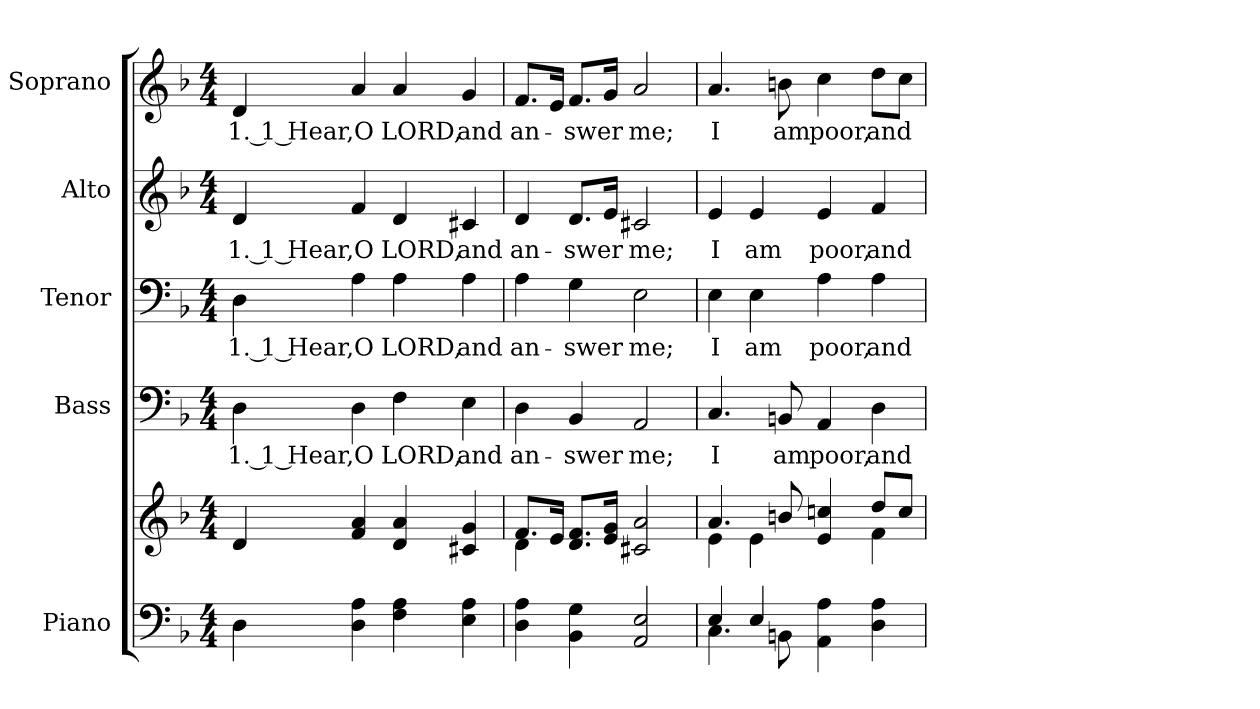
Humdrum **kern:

**kern	**kern	**kern	**text	**kern	**text	**kern	**text	**kern	**text
*part5	*part5	*part4	*part4	*part3	*part3	*part2	*part2	*part1	*part1
*staff6	*staff5	*staff4	*staff4	*staff3	*staff3	*staff2	*staff2	*staff1	*staff1
*I"Piano	*	*I"Bass	*	*I"Tenor	*	*I"Alto	*	*I"Soprano	*
*I'Pno.	*	*I'B.	*	*I'T.	*	*I'A.	*	*I'S.	*
!!LO:PB:g=z
*clefF4	*clefG2	*clefF4	*	*clefF4	*	*clefG2	*	*clefG2	*
*k[b-]	*k[b-]	*k[b-]	*	*k[b-]	*	*k[b-]	*	*k[b-]	*
*F:	*F:	*F:	*	*F:	*	*F:	*	*F:	*
*M4/4	*M4/4	*M4/4	*	*M4/4	*	*M4/4	*	*M4/4	*
*MM140	*MM140	*MM140	*	*MM140	*	*MM140	*	*MM140	*
=1	=1	=1	=1	=1	=1	=1	=1	=1	=1
!	!	!	!LO:LY:b:color=#000000	!	!	!	!	!	!
!	!	!	!	!	!LO:LY:b:color=#000000	!	!	!	!
!	!	!	!	!	!	!	!LO:LY:b:color=#000000	!	!
!	!	!	!	!	!	!	!	!	!LO:LY:b:color=#000000
4Di\	4di/	4Di\	1. 1 Hear,	4Di\	1. 1 Hear,	4di/	1. 1 Hear,	4di/	1. 1 Hear,
!	!	!	!LO:LY:b:color=#000000	!	!	!	!	!	!
!	!	!	!	!	!LO:LY:b:color=#000000	!	!	!	!
!	!	!	!	!	!	!	!LO:LY:b:color=#000000	!	!
!	!	!	!	!	!	!	!	!	!LO:LY:b:color=#000000
4Di\ 4Ai	4fi/ 4ai	4Di\	O	4Ai\	O	4fi/	O	4ai/	O
!	!	!	!LO:LY:b:color=#000000	!	!	!	!	!	!
!	!	!	!	!	!LO:LY:b:color=#000000	!	!	!	!
!	!	!	!	!	!	!	!LO:LY:b:color=#000000	!	!
!	!	!	!	!	!	!	!	!	!LO:LY:b:color=#000000
4Fi\ 4Ai	4di/ 4ai	4Fi\	LORD,	4Ai\	LORD,	4di/	LORD,	4ai/	LORD,
!	!	!	!LO:LY:b:color=#000000	!	!	!	!	!	!
!	!	!	!	!	!LO:LY:b:color=#000000	!	!	!	!
!	!	!	!	!	!	!	!LO:LY:b:color=#000000	!	!
!	!	!	!	!	!	!	!	!	!LO:LY:b:color=#000000
4Ei\ 4Ai	4c#Xi/ 4gi	4Ei\	and	4Ai\	and	4c#Xi/	and	4gi/	and
=2	=2	=2	=2	=2	=2	=2	=2	=2	=2
*	*^	*	*	*	*	*	*	*	*
!	!	!	!	!LO:LY:b:color=#000000	!	!	!	!	!	!
!	!	!	!	!	!	!LO:LY:b:color=#000000	!	!	!	!
!	!	!	!	!	!	!	!	!LO:LY:b:color=#000000	!	!
!	!	!	!	!	!	!	!	!	!	!LO:LY:b:color=#000000
4Di\ 4Ai	8.fi/L	4di\	4Di\	an-	4Ai\	an-	4di/	an-	8.fi/L	an-
.	16ei/Jk	.	.	.	.	.	.	.	16ei/Jk	.
!	!	!	!	!LO:LY:b:color=#000000	!	!	!	!	!	!
!	!	!	!	!	!	!LO:LY:b:color=#000000	!	!	!	!
!	!	!	!	!	!	!	!	!LO:LY:b:color=#000000	!	!
!	!	!	!	!	!	!	!	!	!	!LO:LY:b:color=#000000
4BB-i\ 4Gi	8.di/ 8.fiL	4ryy	4BB-i/	-swer	4Gi\	-swer	8.di/L	-swer	8.fi/L	-swer
.	16ei/ 16giJk	.	.	.	.	.	16ei/Jk	.	16gi/Jk	.
!	!	!	!	!LO:LY:b:color=#000000	!	!	!	!	!	!
!	!	!	!	!	!	!LO:LY:b:color=#000000	!	!	!	!
!	!	!	!	!	!	!	!	!LO:LY:b:color=#000000	!	!
!	!	!	!	!	!	!	!	!	!	!LO:LY:b:color=#000000
2AAi/ 2Ei	2c#Xi/ 2ai	2ryy	2AAi/	me;	2Ei\	me;	2c#Xi/	me;	2ai/	me;
=3	=3	=3	=3	=3	=3	=3	=3	=3	=3	=3
*^	*	*	*	*	*	*	*	*	*	*
!	!	!	!	!	!LO:LY:b:color=#000000	!	!	!	!	!	!
!	!	!	!	!	!	!	!LO:LY:b:color=#000000	!	!	!	!
!	!	!	!	!	!	!	!	!	!LO:LY:b:color=#000000	!	!
!	!	!	!	!	!	!	!	!	!	!	!LO:LY:b:color=#000000
4Ei/	4.Ci\	4.ai/	4ei\	4.Ci/	I	4Ei\	I	4ei/	I	4.ai/	I
!	!	!	!	!	!	!	!LO:LY:b:color=#000000	!	!	!	!
!	!	!	!	!	!	!	!	!	!LO:LY:b:color=#000000	!	!
4Ei/	.	.	4ei\	.	.	4Ei\	am	4ei/	am	.	.
!	!	!	!	!	!LO:LY:b:color=#000000	!	!	!	!	!	!
!	!	!	!	!	!	!	!	!	!	!	!LO:LY:b:color=#000000
.	8BBni\	8bni/	.	8BBni/	am	.	.	.	.	8bni\	am
!	!	!	!	!	!LO:LY:b:color=#000000	!	!	!	!	!	!
!	!	!	!	!	!	!	!LO:LY:b:color=#000000	!	!	!	!
!	!	!	!	!	!	!	!	!	!LO:LY:b:color=#000000	!	!
!	!	!	!	!	!	!	!	!	!	!	!LO:LY:b:color=#000000
4AAi\ 4Ai	2ryy	4ei/ 4ccni	4ryy	4AAi/	poor,	4Ai\	poor,	4ei/	poor,	4cci\	poor,
!	!	!	!	!	!LO:LY:b:color=#000000	!	!	!	!	!	!
!	!	!	!	!	!	!	!LO:LY:b:color=#000000	!	!	!	!
!	!	!	!	!	!	!	!	!	!LO:LY:b:color=#000000	!	!
!	!	!	!	!	!	!	!	!	!	!	!LO:LY:b:color=#000000
4Di\ 4Ai	.	8ddi/L	4fi\	4Di\	and	4Ai\	and	4fi/	and	8ddi\L	and
.	.	8cci/J	.	.	.	.	.	.	.	8cci\J	.
*v	*v	*	*	*	*	*	*	*	*	*	*
*	*v	*v	*	*	*	*	*	*	*	*
=	=	=	=	=	=	=	=	=	=
*-	*-	*-	*-	*-	*-	*-	*-	*-	*-
